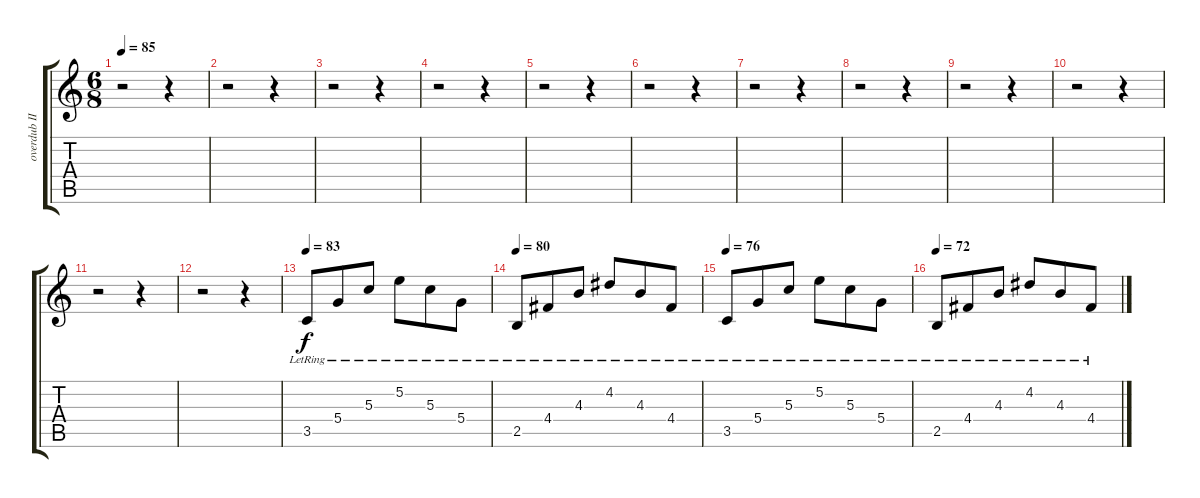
\track ("overdub II" "overdub II") {instrument electricguitarjazz}
\staff {score tabs}
\tuning (E4 B3 G3 D3 A2 E2) {hide}
\ts (6 8)
\tempo 85
\clef g2
\ks c
r.2{dy f} r.4 |
r.2 r.4 |
r.2 r.4 |
r.2 r.4 |
r.2 r.4 |
r.2 r.4 |
r.2 r.4 |
r.2 r.4 |
r.2 r.4 |
r.2 r.4 |
r.2 r.4 |
r.2 r.4 |
\tempo 83
3.5{lr}.8 5.4{lr}.8 5.3{lr}.8 5.2{lr}.8 5.3{lr}.8 5.4{lr}.8 |
\tempo 80
2.5{lr}.8 4.4{lr}.8 4.3{lr}.8 4.2{lr}.8 4.3{lr}.8 4.4{lr}.8 |
\tempo 76
3.5{lr}.8 5.4{lr}.8 5.3{lr}.8 5.2{lr}.8 5.3{lr}.8 5.4{lr}.8 |
\tempo 72
2.5{lr}.8 4.4{lr}.8 4.3{lr}.8 4.2{lr}.8 4.3{lr}.8 4.4{lr}.8
